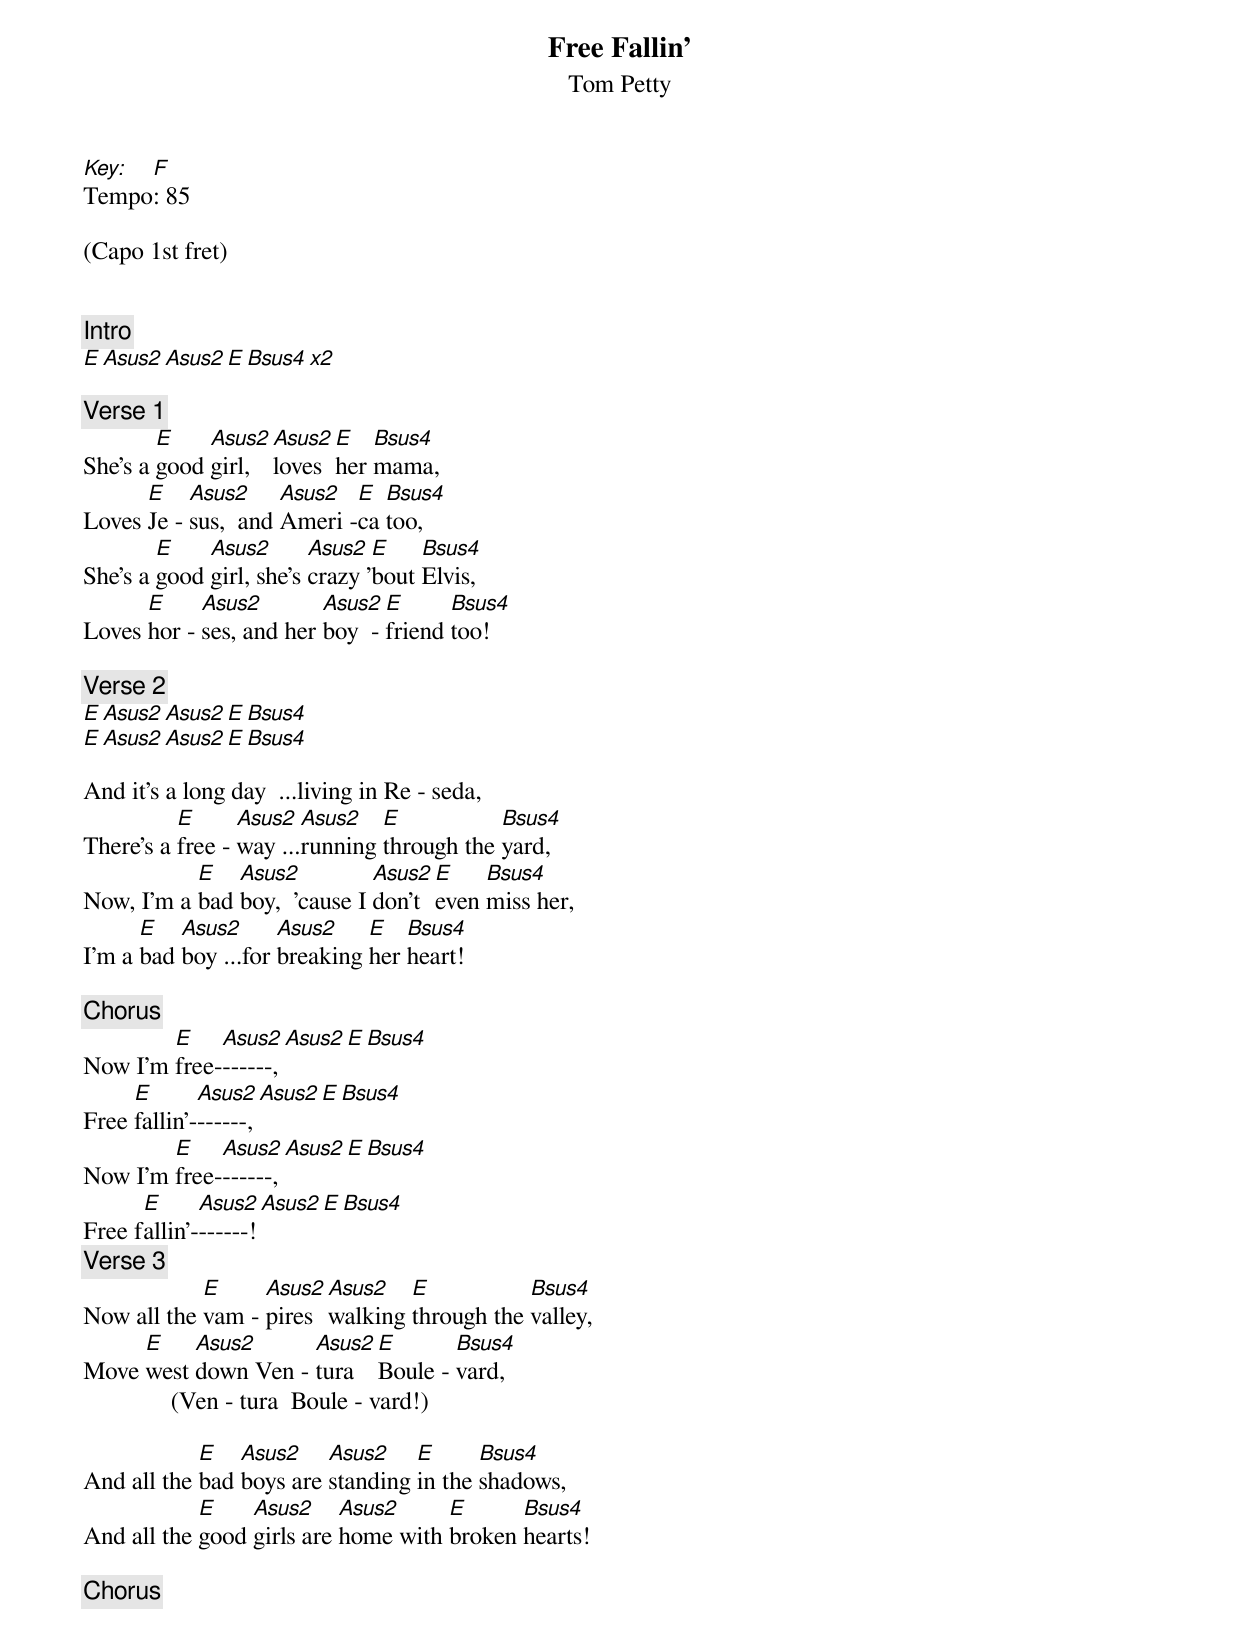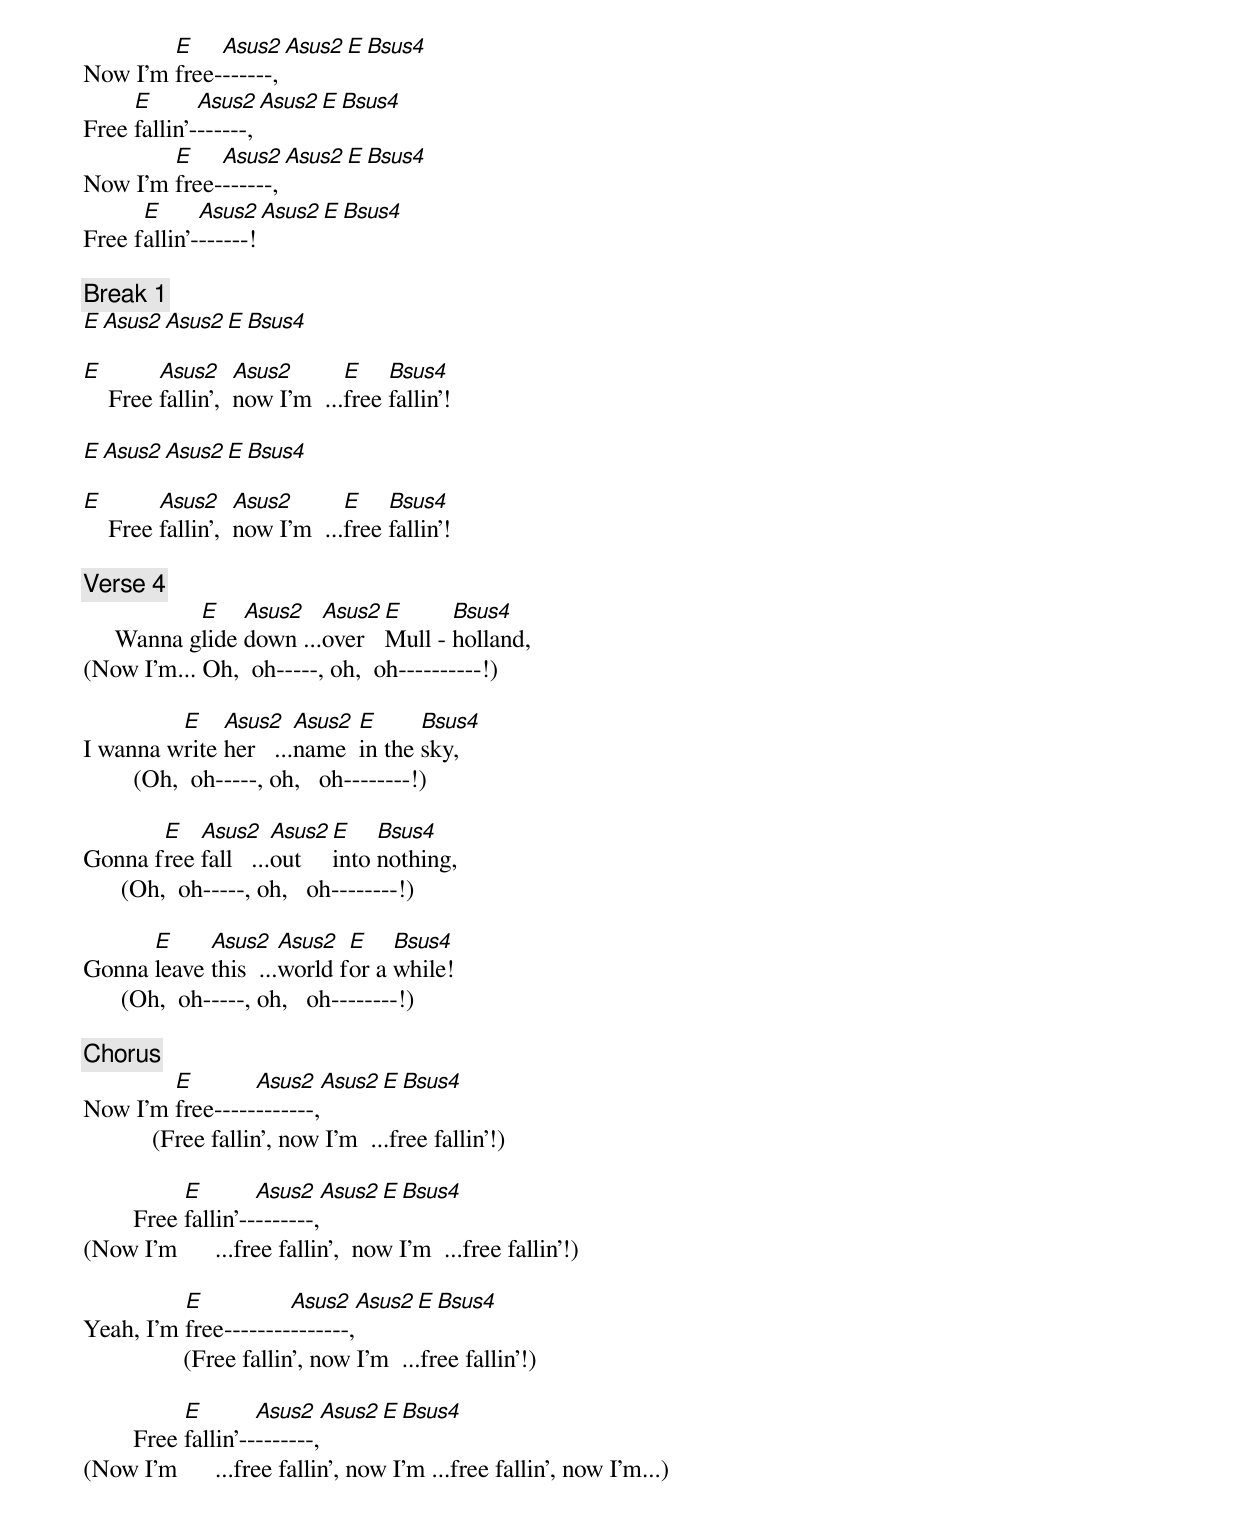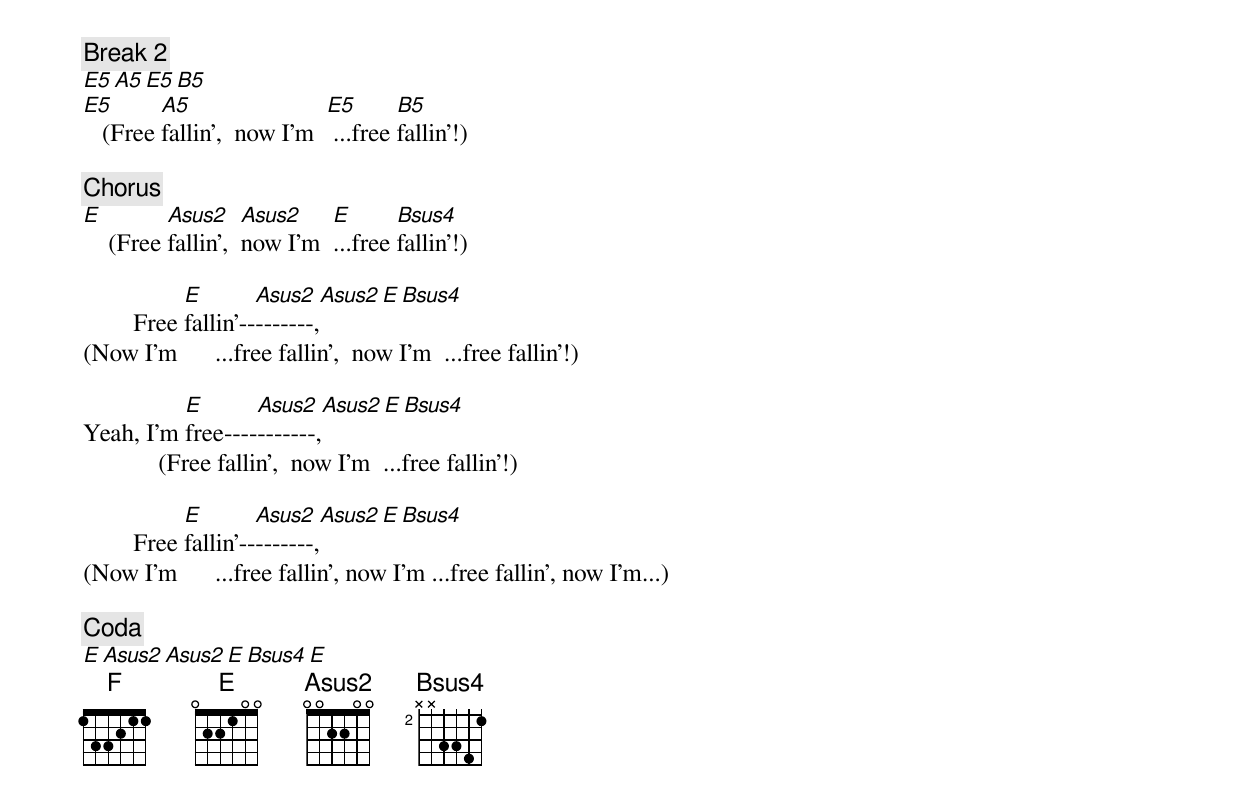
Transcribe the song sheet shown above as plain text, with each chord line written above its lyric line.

Free Fallin'
Tom Petty
Key: F
Tempo: 85

(Capo 1st fret)


[Intro]
     E    Asus2      Asus2 E    Bsus4  x2

[Verse 1]
        E    Asus2   Asus2 E   Bsus4
She's a good girl,   loves her mama,
      E    Asus2     Asus2  E  Bsus4
Loves Je - sus,  and Ameri -ca too,
        E    Asus2       Asus2  E    Bsus4
She's a good girl, she's crazy 'bout Elvis,
      E     Asus2        Asus2  E      Bsus4
Loves hor - ses, and her boy  - friend too!

[Verse 2]
   E    Asus2      Asus2 E    Bsus4
           E    Asus2   Asus2     E    Bsus4

And it's a long day  ...living in Re - seda,
          E      Asus2  Asus2   E           Bsus4
There's a free - way ...running through the yard,
           E   Asus2          Asus2 E    Bsus4
Now, I'm a bad boy,  'cause I don't even miss her,
      E   Asus2      Asus2    E   Bsus4
I'm a bad boy ...for breaking her heart!

[Chorus]
        E    Asus2    Asus2 E  Bsus4
Now I'm free-------,
     E       Asus2    Asus2 E  Bsus4
Free fallin'-------,
        E    Asus2    Asus2 E  Bsus4
Now I'm free-------,
      E      Asus2    Asus2 E  Bsus4
Free fallin'-------!
 [Verse 3]
            E     Asus2  Asus2   E           Bsus4
Now all the vam - pires  walking through the valley,
     E    Asus2      Asus2 E       Bsus4
Move west down Ven - tura  Boule - vard,
              (Ven - tura  Boule - vard!)

            E   Asus2    Asus2    E      Bsus4
And all the bad boys are standing in the shadows,
            E    Asus2     Asus2     E      Bsus4
And all the good girls are home with broken hearts!

[Chorus]
        E    Asus2    Asus2 E  Bsus4
Now I'm free-------,
     E       Asus2    Asus2 E  Bsus4
Free fallin'-------,
        E    Asus2    Asus2 E  Bsus4
Now I'm free-------,
      E      Asus2    Asus2 E  Bsus4
Free fallin'-------!

[Break 1]
   E    Asus2      Asus2 E    Bsus4

E        Asus2     Asus2       E    Bsus4
    Free fallin',  now I'm  ...free fallin'!

   E    Asus2      Asus2 E    Bsus4

E        Asus2     Asus2       E    Bsus4
    Free fallin',  now I'm  ...free fallin'!

[Verse 4]
            E    Asus2   Asus2 E      Bsus4
     Wanna glide down ...over  Mull - holland,
(Now I'm... Oh,  oh-----, oh,  oh----------!)

         E    Asus2    Asus2 E      Bsus4
I wanna write her   ...name  in the sky,
        (Oh,  oh-----, oh,   oh--------!)

       E   Asus2     Asus2 E    Bsus4
Gonna free fall   ...out   into nothing,
      (Oh,  oh-----, oh,   oh--------!)

      E     Asus2    Asus2  E    Bsus4
Gonna leave this  ...world for a while!
      (Oh,  oh-----, oh,   oh--------!)

[Chorus]
        E        Asus2    Asus2    E       Bsus4
Now I'm free------------,
           (Free fallin', now I'm  ...free fallin'!)

             E        Asus2     Asus2    E       Bsus4
        Free fallin'---------,
(Now I'm      ...free fallin',  now I'm  ...free fallin'!)

          E           Asus2    Asus2    E       Bsus4
Yeah, I'm free---------------,
                (Free fallin', now I'm  ...free fallin'!)

             E        Asus2    Asus2    E      Bsus4
        Free fallin'---------,
(Now I'm      ...free fallin', now I'm ...free fallin', now I'm...)

[Break 2]
   E5      A5          E5      B5
E5       A5                 E5       B5
   (Free fallin',  now I'm   ...free fallin'!)

[Chorus]
E         Asus2     Asus2    E       Bsus4
    (Free fallin',  now I'm  ...free fallin'!)

             E        Asus2     Asus2    E       Bsus4
        Free fallin'---------,
(Now I'm      ...free fallin',  now I'm  ...free fallin'!)

          E       Asus2     Asus2    E       Bsus4
Yeah, I'm free-----------,
            (Free fallin',  now I'm  ...free fallin'!)

             E        Asus2    Asus2   E       Bsus4
        Free fallin'---------,
(Now I'm      ...free fallin', now I'm ...free fallin', now I'm...)

[Coda]
   E    Asus2      Asus2 E    Bsus4       E
